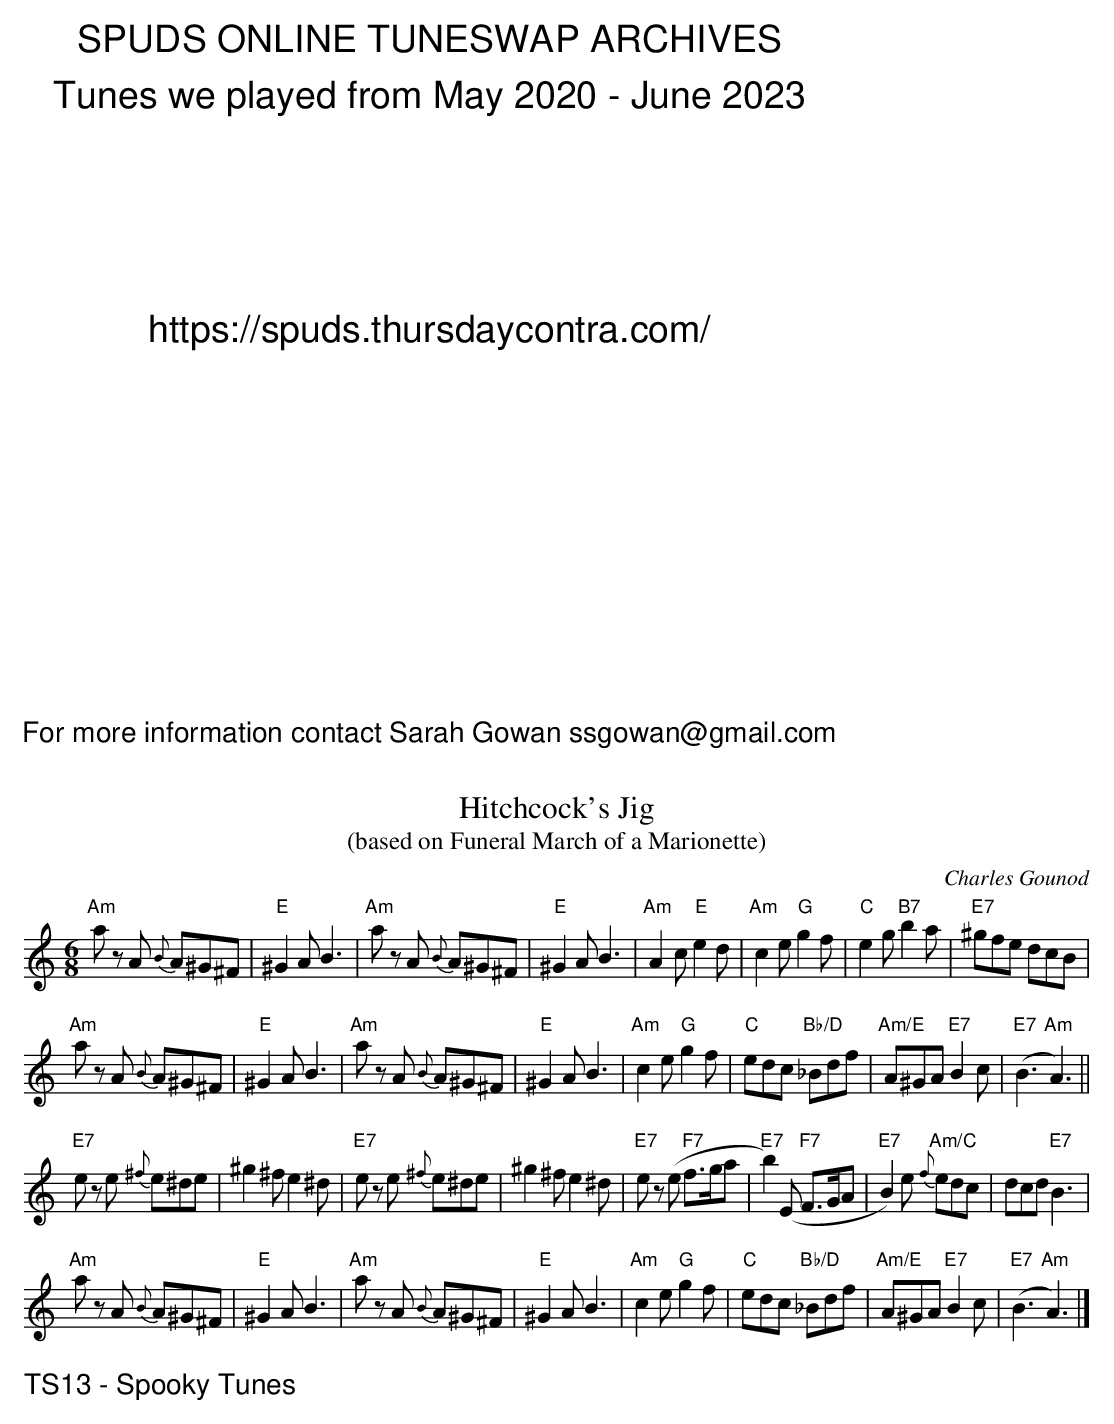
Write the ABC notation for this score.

X:1
T:Hitchcock's Jig
T:(based on Funeral March of a Marionette)
C:Charles Gounod
M:6/8
L:1/8
K:Am
"Am"az A {B}A^G^F|"E"^G2A B3|"Am"az A {B}A^G^F|"E"^G2A B3|\
"Am"A2c "E"e2d|"Am"c2e "G"g2f|"C"e2g "B7"b2a|"E7"^gfe dcB|
"Am"az A {B}A^G^F|"E"^G2A B3|"Am"az A {B}A^G^F|"E"^G2A B3|\
"Am"c2e "G"g2f|"C"edc "Bb/D"_Bdf|"Am/E"A^GA "E7"B2c|("E7"B3 "Am"A3)||
"E7"ez e {^f}e^de|^g2^f e2^d|"E7"ez e {^f}e^de|^g2^f e2^d|\
"E7"ez (e "F7"f>ga|"E7"b2) (E "F7"F>GA|"E7"B2) e "Am/C"{f}edc|dcd "E7"B3|
"Am"az A {B}A^G^F|"E"^G2A B3|"Am"az A {B}A^G^F|"E"^G2A B3|\
"Am"c2e "G"g2f|"C"edc "Bb/D"_Bdf|"Am/E"A^GA "E7"B2c|("E7"B3 "Am"A3)|]
